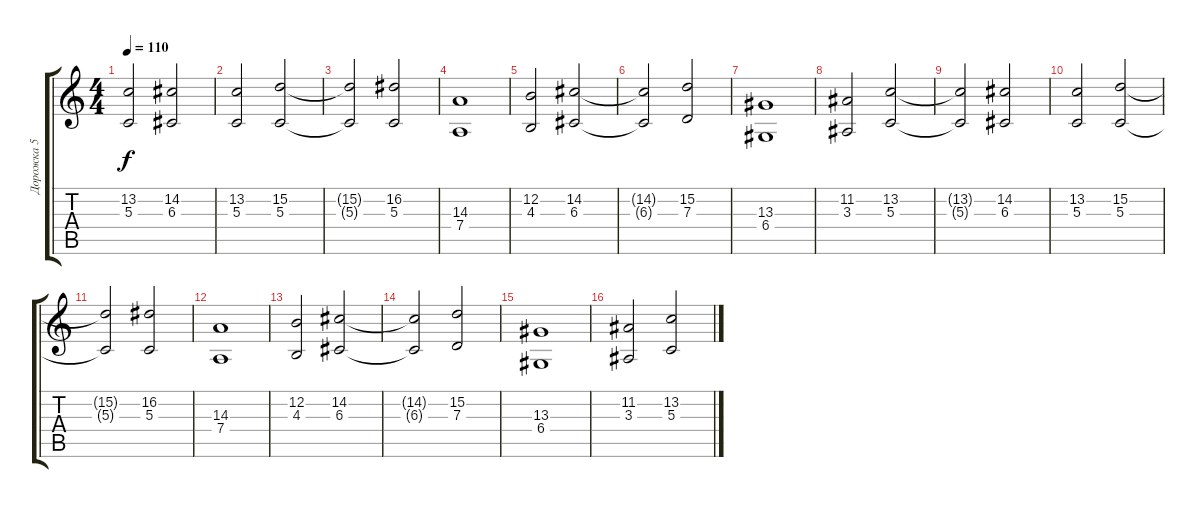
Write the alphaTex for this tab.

\track ("Дорожка 5" "Дорожка 5") {instrument choiraahs}
\staff {score tabs}
\tuning (E4 B3 G3 D3 A2 E2) {hide}
\ts (4 4)
\tempo 110
\clef g2
\ks c
(13.2{t} 5.3{t}).2{dy f} (14.2 6.3).2 |
(13.2 5.3).2 (15.2 5.3).2 |
(15.2{t} 5.3{t}).2 (16.2 5.3).2 |
(14.3 7.4).1 |
(12.2 4.3).2 (14.2 6.3).2 |
(14.2{t} 6.3{t}).2 (15.2 7.3).2 |
(13.3 6.4).1 |
(11.2 3.3).2 (13.2 5.3).2 |
(13.2{t} 5.3{t}).2 (14.2 6.3).2 |
(13.2 5.3).2{volume 10} (15.2 5.3).2 |
(15.2{t} 5.3{t}).2 (16.2 5.3).2 |
(14.3 7.4).1 |
(12.2 4.3).2 (14.2 6.3).2 |
(14.2{t} 6.3{t}).2 (15.2 7.3).2 |
(13.3 6.4).1 |
(11.2 3.3).2 (13.2 5.3).2
